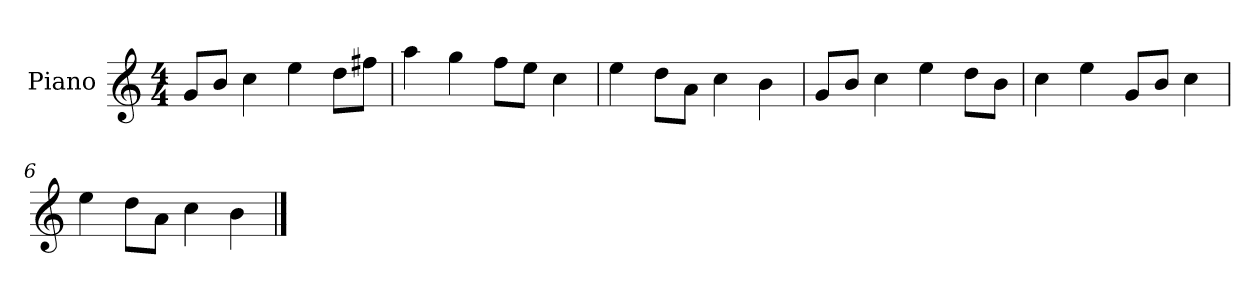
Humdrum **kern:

**kern
*part1
*staff1
*I"Piano
*I'P-no
*clefG2
*k[]
*M4/4
*MM90
=1
8g/L
8b/J
4cc\
4ee\
8dd\L
8ff#X\J
=2
4aa\
4gg\
8ff\L
8ee\J
4cc\
=3
4ee\
8dd\L
8a\J
4cc\
4b\
=4
8g/L
8b/J
4cc\
4ee\
8dd\L
8b\J
=5
4cc\
4ee\
8g/L
8b/J
4cc\
=6
4ee\
8dd\L
8a\J
4cc\
4b\
==
*-
